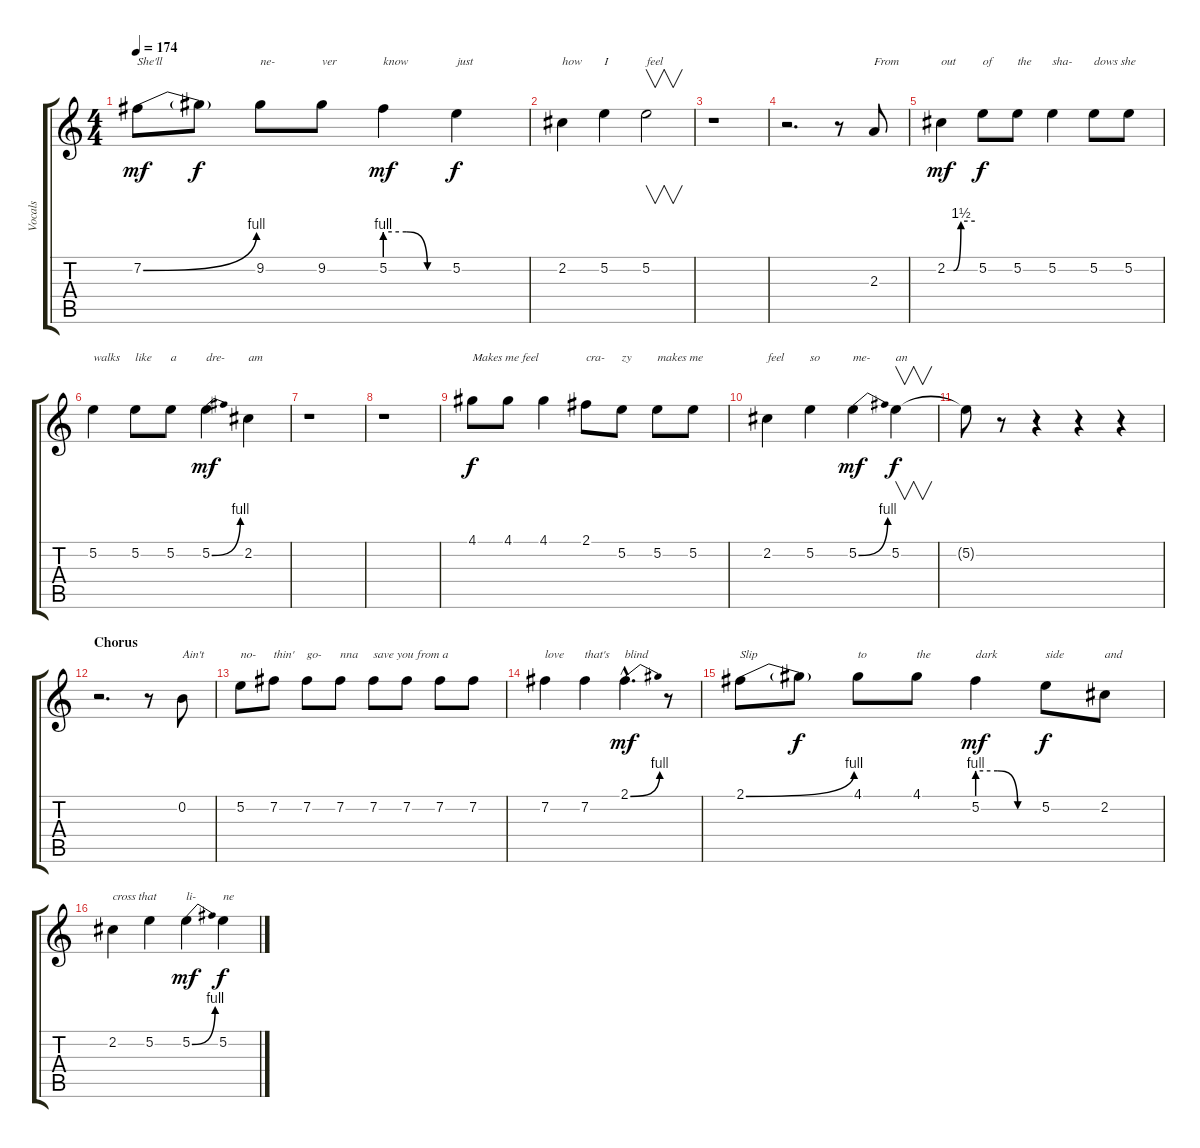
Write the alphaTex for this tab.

\track ("Vocals" "Vocals") {instrument fretlessbass}
\staff {score tabs}
\tuning (E4 B3 G3 D3 A2 E2) {hide}
\ts (4 4)
\tempo 174
\clef g2
\ks c
7.2{be (bend 0 0 60 4)}.8{txt "She'll" dy mf} 7.2{t}.8{dy f} 9.2.8{txt "ne-"} 9.2.8{txt "ver"} 5.2{be (custom 0 4 20 4 40 0 60 0)}.4{txt "know" dy mf} 5.2.4{txt "just" dy f} |
2.2.4{txt "how"} 5.2.4{txt "I"} 5.2.2{v txt "feel"} |
r.1 |
r.2{d} r.8 2.3.8{txt "From"} |
2.2{be (custom 0 0 14 0 30 6 60 6)}.4{txt "out" dy mf} 5.2.8{txt "of" dy f} 5.2.8{txt "the"} 5.2.4{txt "sha-"} 5.2.8{txt "dows she"} 5.2.8 |
5.2.4{txt "walks"} 5.2.8{txt "like"} 5.2.8{txt "a"} 5.2{be (bend 0 0 60 4)}.4{txt "dre-" dy mf} 2.2.4{txt "am"} |
r.1 |
r.1 |
4.1.8{txt "Makes me feel" dy f} 4.1.8 4.1.4 2.1.8{txt "cra-"} 5.2.8{txt "zy"} 5.2.8{txt "makes me"} 5.2.8 |
2.2.4{txt "feel"} 5.2.4{txt "so"} 5.2{be (bend 0 0 60 4)}.4{txt "me-" dy mf} 5.2.4{v txt "an" dy f} |
5.2{t}.8 r.8 r.4 r.4 r.4 |
\section ("" "Chorus")
r.2{d} r.8 0.2.8{txt "Ain't"} |
5.2.8{txt "no-"} 7.2.8{txt "thin'"} 7.2.8{txt "go-"} 7.2.8{txt "nna"} 7.2.8{txt "save you from a"} 7.2.8 7.2.8 7.2.8 |
7.2.4{txt "love"} 7.2.4{txt "that's"} 2.1{be (bend 0 0 60 4) hac}.4{d txt "blind" dy mf} r.8 |
2.1{be (bend 0 0 60 4)}.8{txt "Slip"} 2.1{t}.8{dy f} 4.1.8{txt "to"} 4.1.8{txt "the"} 5.2{be (custom 0 4 20 4 40 0 60 0)}.4{txt "dark" dy mf} 5.2.8{txt "side" dy f} 2.2.8{txt "and"} |
2.2.4{txt "cross that"} 5.2.4 5.2{be (bend 0 0 60 4)}.4{txt "li-" dy mf} 5.2.4{txt "ne" dy f}
